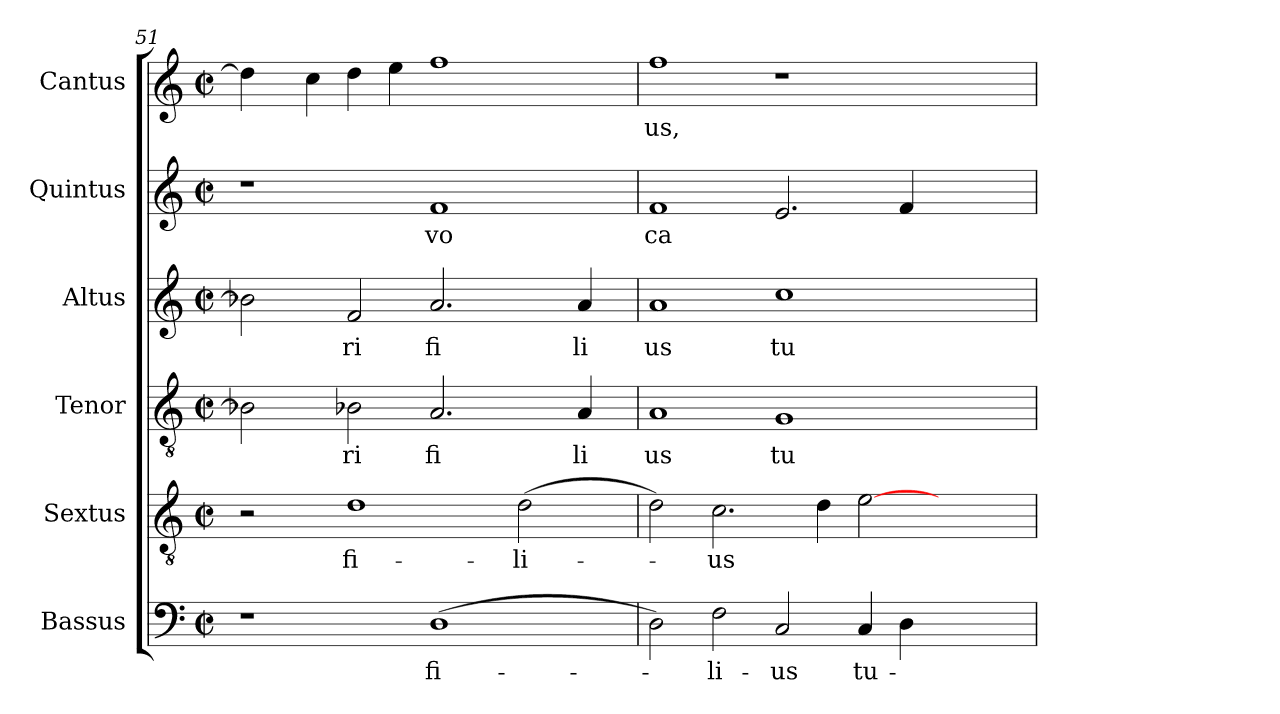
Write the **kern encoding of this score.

**kern	**text	**kern	**text	**kern	**text	**kern	**text	**kern	**text	**kern	**text
*part6	*part6	*part5	*part5	*part4	*part4	*part3	*part3	*part2	*part2	*part1	*part1
*staff6	*staff6	*staff5	*staff5	*staff4	*staff4	*staff3	*staff3	*staff2	*staff2	*staff1	*staff1
*I"Bassus	*	*I"Sextus	*	*I"Tenor	*	*I"Altus	*	*I"Quintus	*	*I"Cantus	*
!!LO:LB:g=z
*clefF4	*	*clefGv2	*	*clefGv2	*	*clefG2	*	*clefG2	*	*clefG2	*
*M2/2	*	*M2/2	*	*M2/2	*	*M2/2	*	*M2/2	*	*M2/2	*
*met(c|)	*	*met(c|)	*	*met(c|)	*	*met(c|)	*	*met(c|)	*	*met(c|)	*
=51	=51	=51	=51	=51	=51	=51	=51	=51	=51	=51	=51
*	*	*	*	*^	*	*^	*	*	*	*^	*
1r	.	2r	.	2B-X\]	8ryy	.	2b-X\]	8ryy	.	1r	.	4dd\]	8ryy	.
.	.	.	.	.	64ryy	.	.	64ryy	.	.	.	.	32ryy	.
.	.	.	.	.	1ryy	.	.	1ryy	.	.	.	.	.	.
.	.	.	.	.	.	.	.	.	.	.	.	.	1ryy	.
.	.	.	.	.	.	.	.	.	.	.	.	4cc\	.	.
!	!	!	!LO:LY:b:cj	!	!	!LO:LY:b:cj	!	!	!LO:LY:b:cj	!	!	!	!	!
.	.	1d	fi-	2B-X\	.	-ri	2f/	.	-ri	.	.	4dd\	.	.
.	.	.	.	.	.	.	.	.	.	.	.	4ee\	.	.
!	!LO:LY:b:cj	!	!	!	!	!LO:LY:b:cj	!	!	!LO:LY:b:cj	!	!LO:LY:b:cj	!	!	!
(>1D	fi-	.	.	2.A/	.	fi	2.a/	.	fi	1f	vo	1ff	.	.
.	.	.	.	.	2ryy	.	.	2ryy	.	.	.	.	.	.
.	.	.	.	.	.	.	.	.	.	.	.	.	2ryy	.
!	!	!	!LO:LY:b:cj	!	!	!	!	!	!	!	!	!	!	!
.	.	(>2d\	-li-	.	.	.	.	.	.	.	.	.	.	.
.	.	.	.	.	4ryy	.	.	4ryy	.	.	.	.	.	.
.	.	.	.	.	.	.	.	.	.	.	.	.	4ryy	.
!	!	!	!	!	!	!LO:LY:b:cj	!	!	!LO:LY:b:cj	!	!	!	!	!
.	.	.	.	4A/	.	li	4a/	.	li	.	.	.	.	.
.	.	.	.	.	16..ryy	.	.	16..ryy	.	.	.	.	.	.
.	.	.	.	.	.	.	.	.	.	.	.	.	16.ryy	.
=52	=52	=52	=52	=52	=52	=52	=52	=52	=52	=52	=52	=52	=52	=52
!	!	!	!	!	!	!LO:LY:b:cj	!	!	!LO:LY:b:cj	!	!LO:LY:b:cj	!	!	!LO:LY:b:cj
*	*	*	*	*v	*v	*	*	*	*	*	*	*v	*v	*
*	*	*	*	*	*	*v	*v	*	*	*	*	*
2D\)	.	2d\)	.	1A	us	1a	us	1f	ca	1ff	us,
!	!LO:LY:b:cj	!	!LO:LY:b:cj	!	!	!	!	!	!	!	!
2F\	-li-	2.c\	-us	.	.	.	.	.	.	.	.
!	!LO:LY:b:cj	!	!	!	!LO:LY:b:cj	!	!LO:LY:b:cj	!	!	!LO:N:vis=1	!
2C/	-us	.	.	1G	tu	1cc	tu	2.e/	.	0r	.
.	.	4d\	.	.	.	.	.	.	.	.	.
!	!LO:LY:b:cj	!	!	!	!	!	!	!	!	!	!
4C/	tu-	[>2e\	.	.	.	.	.	.	.	.	.
4D\	.	.	.	.	.	.	.	4f/	.	.	.
1ryy	.	1ryy	.	1ryy	.	1ryy	.	1ryy	.	.	.
=	=	=	=	=	=	=	=	=	=	=	=
*-	*-	*-	*-	*-	*-	*-	*-	*-	*-	*-	*-
